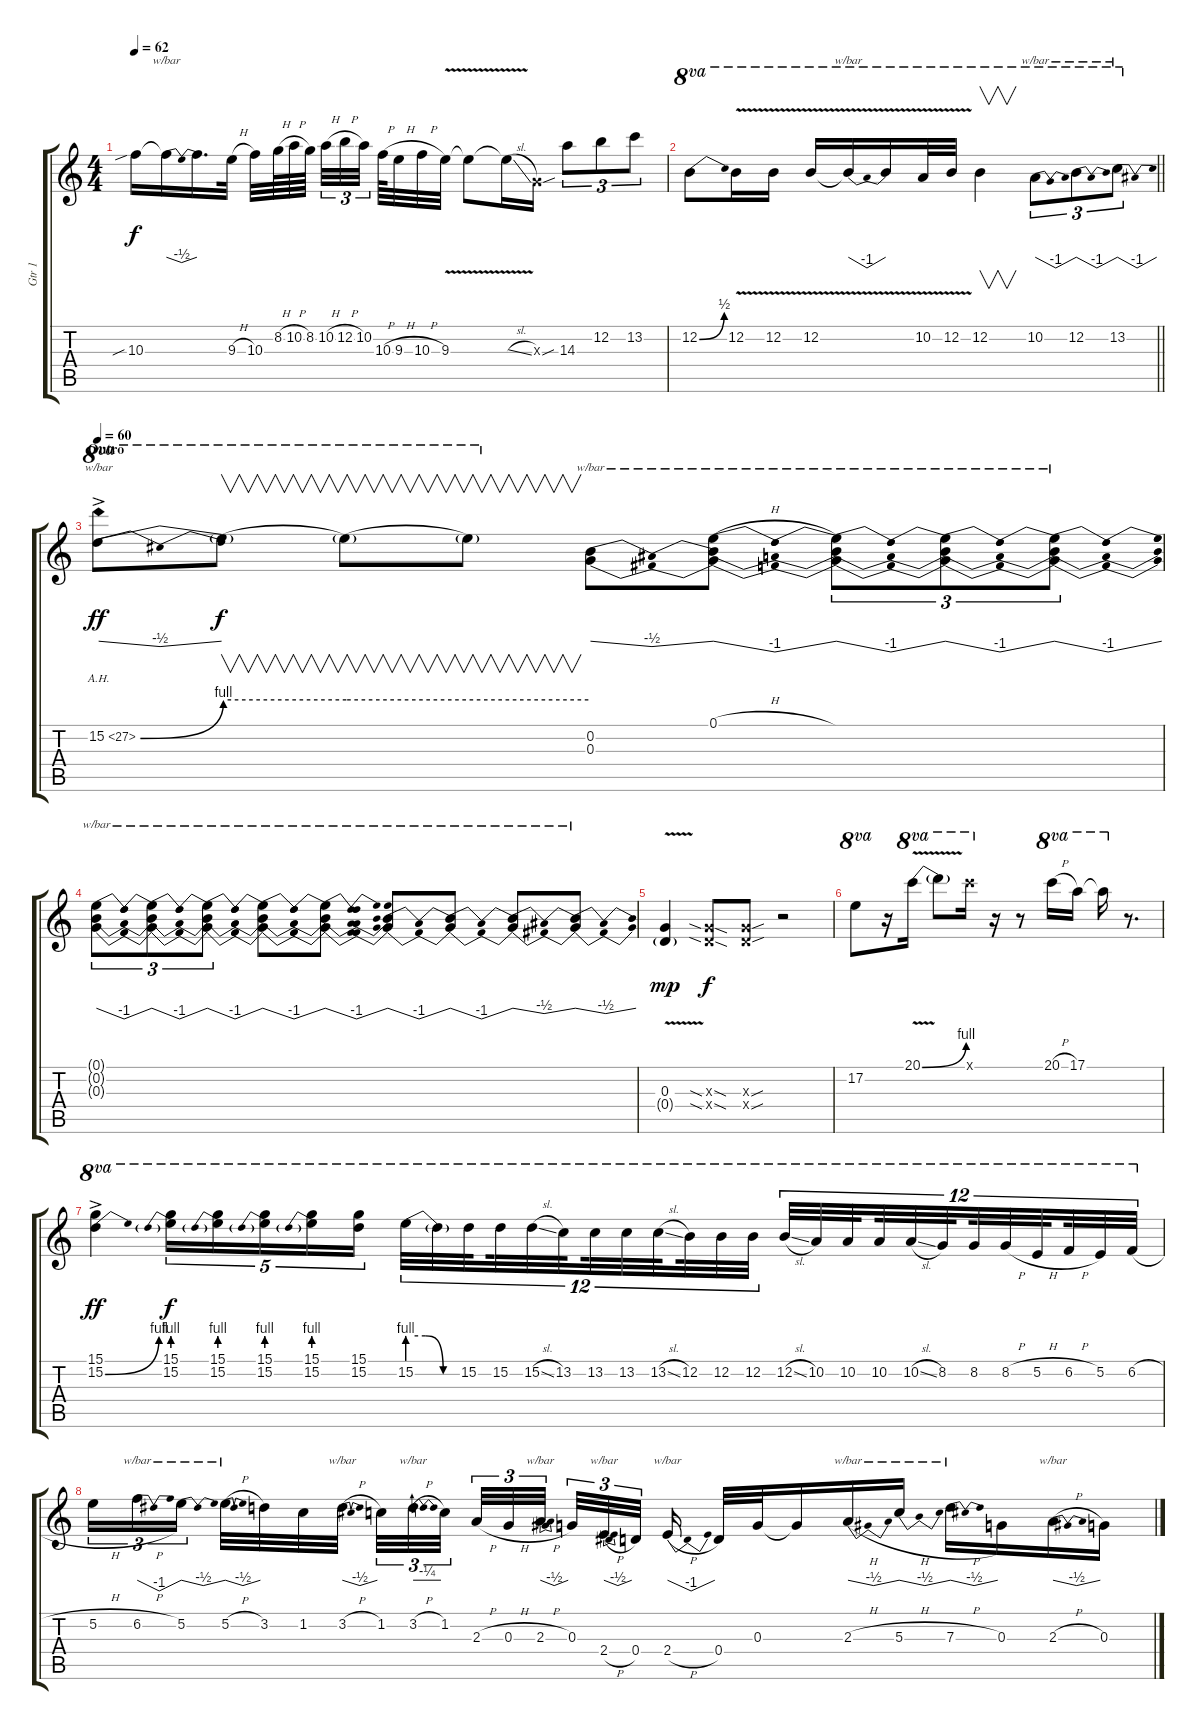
\track ("Gtr 1" "Gtr 1") {instrument overdrivenguitar}
\staff {score tabs}
\tuning (E4 B3 G3 D3 A2 E2) {hide}
\ts (4 4)
\tempo 62
\clef g2
\ks c
10.3{sib}.16{dy f} 10.3{t}.16{tbe (dip default 0 0 30 -2 60 0)} 10.3{t}.16{d} 9.3{h}.32 10.3.32 8.2{h}.64 10.2{h}.64 8.2.64{beam splitsecondary} 10.2{h}.32{tu (3 2)} 12.2{h}.32{tu (3 2)} 10.2.32{tu (3 2) beam splitsecondary} 10.3{h}.64 9.3{h}.32 10.3{h}.32 9.3{v}.32 9.3{v t}.8 9.3{sl t}.16 0.3{sou x}.16 14.3.8{tu (3 2)} 12.2.8{tu (3 2)} 13.2.8{tu (3 2)} |
\barLineRight lightlight
12.2{be (bend 0 0 60 2)}.8{ot 8va} 12.2{v}.16{ot 8va} 12.2{v}.16{ot 8va} 12.2{v}.16{ot 8va} 12.2{v t}.16{tbe (dip default 0 0 30 -4 60 0) ot 8va} 12.2{v t}.16{ot 8va} 10.2{v}.32{ot 8va} 12.2{v}.32{ot 8va} 12.2.4{v ot 8va} 10.2.8{tu (3 2) tbe (dip default 0 0 30 -4 60 0) ot 8va} 12.2.8{tu (3 2) tbe (dip default 0 0 30 -4 60 0) ot 8va} 13.2.8{tu (3 2) tbe (dip default 0 0 30 -4 60 0) ot 8va} |
\section ("" "Outro")
\tempo 60
15.2{be (bend 0 0 60 4) ah 12 ac}.8{tbe (dip default 0 0 30 -2 60 0) ot 8va dy ff} 15.2{be (hold 0 4 60 4) t}.8{v ot 8va dy f} 15.2{be (hold 0 4 60 4) t}.8{v ot 8va} 15.2{t}.8{v ot 8va} (0.2 0.3).8{tbe (dip default 0 0 30 -2 60 0)} (0.1{h} 0.2{t} 0.3{t}).8{tbe (dip default 0 0 30 -4 60 0)} (0.1{t} 0.2{t} 0.3{t}).8{tu (3 2) tbe (dip default 0 0 30 -4 60 0)} (0.1{t} 0.2{t} 0.3{t}).8{tu (3 2) tbe (dip default 0 0 30 -4 60 0)} (0.1{t} 0.2{t} 0.3{t}).8{tu (3 2) tbe (dip default 0 0 30 -4 60 0)} |
(0.1{t} 0.2{t} 0.3{t}).8{tu (3 2) tbe (dip default 0 0 30 -4 60 0)} (0.1{t} 0.2{t} 0.3{t}).8{tu (3 2) tbe (dip default 0 0 30 -4 60 0)} (0.1{t} 0.2{t} 0.3{t}).8{tu (3 2) tbe (dip default 0 0 30 -4 60 0)} (0.1{t} 0.2{t} 0.3{t}).8{tbe (dip default 0 0 30 -4 60 0)} (0.1{t} 0.2{t} 0.3{t}).8{tbe (dip default 0 0 30 -4 60 0)} (0.2{t} 0.3{t}).8{tbe (dip default 0 0 30 -4 60 0)} (0.2{t} 0.3{t}).8{tbe (dip default 0 0 30 -4 60 0)} (0.2{t} 0.3{t}).8{tbe (dip default 0 0 30 -2 60 0)} (0.2{t} 0.3{t}).8{tbe (dip default 0 0 30 -2 60 0)} |
(0.3{v} 0.4{v g}).4{dy mp} (0.3{sia sod x} 0.4{sia sod x}).8{dy f} (0.3{sou x} 0.4{sou x}).8 r.2 |
17.2.8{ot 8va} r.16 20.1{be (bend 0 0 60 4) v}.16{ot 8va} 20.1{t}.8{ot 8va} 20.1{x}.16{ot 8va} r.16 r.8 20.1{h}.16{ot 8va} 17.1.16{ot 8va} 17.1{t}.16{ot 8va} r.8{d} |
(15.1{ac} 15.2{be (bend 0 0 60 4) ac}).4{ot 8va dy ff} (15.1 15.2{be (prebend 0 4 60 4)}).16{tu (5 4) ot 8va dy f} (15.1 15.2{be (prebend 0 4 60 4)}).16{tu (5 4) ot 8va} (15.1 15.2{be (prebend 0 4 60 4)}).16{tu (5 4) ot 8va} (15.1 15.2{be (prebend 0 4 60 4)}).16{tu (5 4) ot 8va} (15.1 15.2).16{tu (5 4) ot 8va} 15.2{be (custom 0 4 20 4 40 0 60 0)}.32{tu (12 8) ot 8va} 15.2{t}.32{tu (12 8) ot 8va} 15.2.32{tu (12 8) ot 8va beam splitsecondary} 15.2.32{tu (12 8) ot 8va} 15.2{sl}.32{tu (12 8) ot 8va} 13.2.32{tu (12 8) ot 8va beam splitsecondary} 13.2.32{tu (12 8) ot 8va} 13.2.32{tu (12 8) ot 8va} 13.2{sl}.32{tu (12 8) ot 8va beam splitsecondary} 12.2.32{tu (12 8) ot 8va} 12.2.32{tu (12 8) ot 8va} 12.2.32{tu (12 8) ot 8va} 12.2{sl}.32{tu (12 8) ot 8va} 10.2.32{tu (12 8) ot 8va} 10.2.32{tu (12 8) ot 8va beam splitsecondary} 10.2.32{tu (12 8) ot 8va} 10.2{sl}.32{tu (12 8) ot 8va} 8.2.32{tu (12 8) ot 8va beam splitsecondary} 8.2.32{tu (12 8) ot 8va} 8.2{h}.32{tu (12 8) ot 8va} 5.2{h}.32{tu (12 8) ot 8va beam splitsecondary} 6.2{h}.32{tu (12 8) ot 8va} 5.2.32{tu (12 8) ot 8va} 6.2{h}.32{tu (12 8) ot 8va} |
5.2{h}.16{tu (3 2)} 6.2{h}.16{tu (3 2) tbe (dip default 0 0 30 -4 60 0)} 5.2.16{tu (3 2) tbe (dip default 0 0 30 -2 60 0) beam splitsecondary} 5.2{h}.32{tbe (dip default 0 0 30 -2 60 0)} 3.2.32 1.2.32 3.2{h}.32{tbe (dip default 0 0 30 -2 60 0)} 1.2.32{tu (3 2)} 3.2{h}.32{tu (3 2) tbe (dip default 0 0 30 -1 60 0)} 1.2.32{tu (3 2) beam splitsecondary} 2.3{h}.32{tu (3 2)} 0.3{h}.32{tu (3 2)} 2.3{h}.32{tu (3 2) tbe (dip default 0 0 30 -2 60 0) beam splitsecondary} 0.3.32{tu (3 2)} 2.4{h}.32{tu (3 2) tbe (dip default 0 0 30 -2 60 0)} 0.4.32{tu (3 2) beam splitsecondary} 2.4{h}.16{tbe (dip default 0 0 30 -4 60 0)} 0.4.32 0.3.32 0.3{t}.16 2.3{h}.16{tbe (dip default 0 0 30 -2 60 0)} 5.3{h}.16{tbe (dip default 0 0 30 -2 60 0)} 7.3{h}.16{tbe (dip default 0 0 30 -2 60 0)} 0.3.16 2.3{h}.16{tbe (dip default 0 0 30 -2 60 0)} 0.3.16
